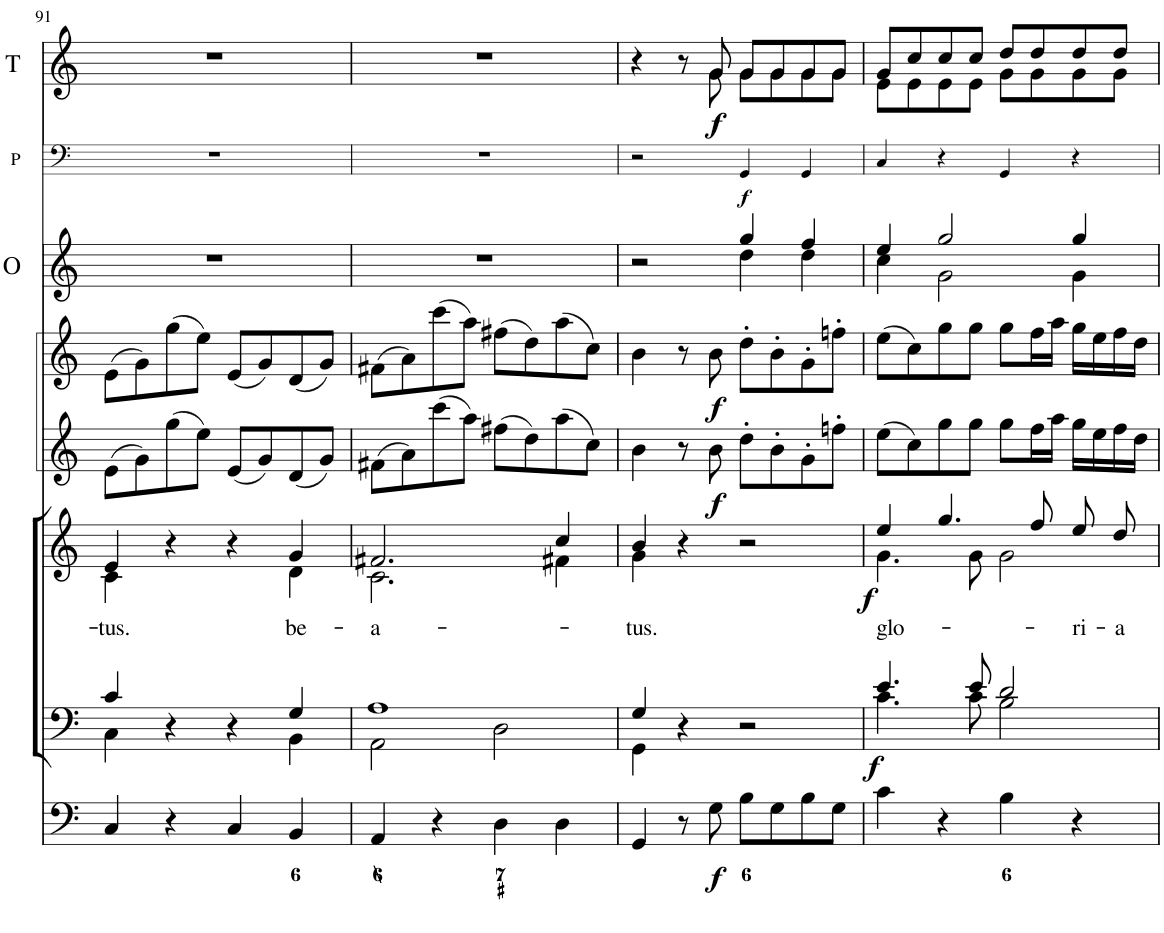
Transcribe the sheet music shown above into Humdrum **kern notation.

**kern	**dynam	**kern	**dynam	**kern	**text	**dynam	**kern	**dynam	**kern	**dynam	**kern	**kern	**dynam	**kern	**dynam
*part8	*part8	*part7	*part7	*part6	*part6	*part6	*part5	*part5	*part4	*part4	*part3	*part2	*part2	*part1	*part1
*staff8	*staff8	*staff7	*staff7	*staff6	*staff6	*staff6	*staff5	*staff5	*staff4	*staff4	*staff3	*staff2	*staff2	*staff1	*staff1
*I"Organ	*	*I"Voice	*	*I"Voice	*	*	*I"Violin 2	*	*I"Violin 1	*	*I"Oboi	*I"Timpani	*	*I"Clarini in C	*
*	*	*	*	*	*	*	*I'Vln	*	*I'Vln	*	*I'O	*	*	*	*
!!LO:PB:g=z
*clefF4	*	*clefF4	*	*clefG2	*	*	*clefG2	*	*clefG2	*	*clefG2	*clefF4	*	*clefG2	*
*k[]	*	*k[]	*	*k[]	*	*	*k[]	*	*k[]	*	*k[]	*k[]	*	*k[]	*
*M4/4	*	*M4/4	*	*M4/4	*	*	*M4/4	*	*M4/4	*	*M4/4	*M4/4	*	*M4/4	*
*met(c)	*	*met(c)	*	*met(c)	*	*	*met(c)	*	*met(c)	*	*met(c)	*met(c)	*	*met(c)	*
=91	=91	=91	=91	=91	=91	=91	=91	=91	=91	=91	=91	=91	=91	=91	=91
*	*	*^	*	*	*	*	*	*	*	*	*	*	*	*	*
!	!	!	!	!	!	!LO:LY:b	!	!	!	!	!	!	!	!	!	!
*	*	*	*	*	*^	*	*	*	*	*	*	*	*	*	*	*
4C/	.	4c/	4C\	.	4e/	4c\	-tus.	.	(8e\L	.	(8e\L	.	1r	1r	.	1r	.
.	.	.	.	.	.	.	.	.	8g\)	.	8g\)	.	.	.	.	.	.
4r	.	4r	2ryy	.	4r	2ryy	.	.	(8gg\	.	(8gg\	.	.	.	.	.	.
.	.	.	.	.	.	.	.	.	8ee\J)	.	8ee\J)	.	.	.	.	.	.
4C/	.	4r	.	.	4r	.	.	.	(8e/L	.	(8e/L	.	.	.	.	.	.
.	.	.	.	.	.	.	.	.	8g/)	.	8g/)	.	.	.	.	.	.
!	!	!	!	!	!	!	!LO:LY:b	!	!	!	!	!	!	!	!	!	!
4BB/	.	4G/	4BB\	.	4g/	4d\	be-	.	(8d/	.	(8d/	.	.	.	.	.	.
.	.	.	.	.	.	.	.	.	8g/J)	.	8g/J)	.	.	.	.	.	.
=92	=92	=92	=92	=92	=92	=92	=92	=92	=92	=92	=92	=92	=92	=92	=92	=92	=92
!	!	!	!	!	!	!	!LO:LY:b	!	!	!	!	!	!	!	!	!	!
4AA/	.	1A	2AA\	.	2.f#X/	2.c\	-a-	.	(8f#X\L	.	(8f#X\L	.	1r	1r	.	1r	.
.	.	.	.	.	.	.	.	.	8a\)	.	8a\)	.	.	.	.	.	.
4r	.	.	.	.	.	.	.	.	(8ccc\	.	(8ccc\	.	.	.	.	.	.
.	.	.	.	.	.	.	.	.	8aa\J)	.	8aa\J)	.	.	.	.	.	.
4D\	.	.	2D\	.	.	.	.	.	(8ff#X\L	.	(8ff#X\L	.	.	.	.	.	.
.	.	.	.	.	.	.	.	.	8dd\)	.	8dd\)	.	.	.	.	.	.
4D\	.	.	.	.	4cc/	4f#X\	.	.	(8aa\	.	(8aa\	.	.	.	.	.	.
.	.	.	.	.	.	.	.	.	8cc\J)	.	8cc\J)	.	.	.	.	.	.
=93	=93	=93	=93	=93	=93	=93	=93	=93	=93	=93	=93	=93	=93	=93	=93	=93	=93
!	!	!	!	!	!	!	!LO:LY:b	!	!	!	!	!	!	!	!	!	!
*	*	*	*	*	*	*	*	*	*	*	*	*	*^	*	*	*^	*
4GG/	.	4G/	4GG\	.	4b/	4g\	-tus.	.	4b\	.	4b\	.	2r	2ryy	2r	.	4r	4.ryy	.
8r	.	4r	2.ryy	.	4r	2.ryy	.	.	8r	.	8r	.	.	.	.	.	8r	.	.
!	!LO:DY:b	!	!	!	!	!	!	!	!	!LO:DY:b	!	!LO:DY:b	!	!	!	!	!	!	!LO:DY:b
8G\	f	.	.	.	.	.	.	.	8b\	f	8b\	f	.	.	.	.	8g/	8g\	f
!	!	!	!	!	!	!	!	!	!	!	!	!	!	!	!	!LO:DY:b	!	!	!
8B\L	.	2r	.	.	2r	.	.	.	8dd'\L	.	8dd'\L	.	4gg/	4dd\	4GG/	f	8g/L	8g\L	.
8G\	.	.	.	.	.	.	.	.	8b'\	.	8b'\	.	.	.	.	.	8g/	8g\	.
8B\	.	.	.	.	.	.	.	.	8g'\	.	8g'\	.	4ff/	4dd\	4GG/	.	8g/	8g\	.
8G\J	.	.	.	.	.	.	.	.	8ffn'\J	.	8ffn'\J	.	.	.	.	.	8g/J	8g\J	.
=94	=94	=94	=94	=94	=94	=94	=94	=94	=94	=94	=94	=94	=94	=94	=94	=94	=94	=94	=94
!	!	!	!	!LO:DY:b	!	!	!LO:LY:b	!LO:DY:b	!	!	!	!	!	!	!	!	!	!	!
4c\	.	4.e/	4.c\	f	4ee/	4.g\	glo-	f	(8ee\L	.	(8ee\L	.	4ee/	4cc\	4C/	.	8g/L	8e\L	.
.	.	.	.	.	.	.	.	.	8cc\)	.	8cc\)	.	.	.	.	.	8cc/	8e\	.
4r	.	.	.	.	4.gg/	.	.	.	8gg\	.	8gg\	.	2gg/	2g\	4r	.	8cc/	8e\	.
.	.	8e/	8c\	.	.	8g\	.	.	8gg\J	.	8gg\J	.	.	.	.	.	8cc/J	8e\J	.
4B\	.	2d/	2B\	.	.	2g\	.	.	8gg\L	.	8gg\L	.	.	.	4GG/	.	8dd/L	8g\L	.
.	.	.	.	.	8ff/	.	.	.	16ff\L	.	16ff\L	.	.	.	.	.	8dd/	8g\	.
.	.	.	.	.	.	.	.	.	16aa\JJ	.	16aa\JJ	.	.	.	.	.	.	.	.
!	!	!	!	!	!	!	!LO:LY:b	!	!	!	!	!	!	!	!	!	!	!	!
4r	.	.	.	.	8ee/L	.	-ri-	.	16gg\LL	.	16gg\LL	.	4gg/	4g\	4r	.	8dd/	8g\	.
.	.	.	.	.	.	.	.	.	16ee\	.	16ee\	.	.	.	.	.	.	.	.
!	!	!	!	!	!	!	!LO:LY:b	!	!	!	!	!	!	!	!	!	!	!	!
.	.	.	.	.	8dd/J	.	-a	.	16ff\	.	16ff\	.	.	.	.	.	8dd/J	8g\J	.
.	.	.	.	.	.	.	.	.	16dd\JJ	.	16dd\JJ	.	.	.	.	.	.	.	.
*	*	*v	*v	*	*	*	*	*	*	*	*	*	*v	*v	*	*	*v	*v	*
*	*	*	*	*v	*v	*	*	*	*	*	*	*	*	*	*	*
=	=	=	=	=	=	=	=	=	=	=	=	=	=	=	=
*-	*-	*-	*-	*-	*-	*-	*-	*-	*-	*-	*-	*-	*-	*-	*-
